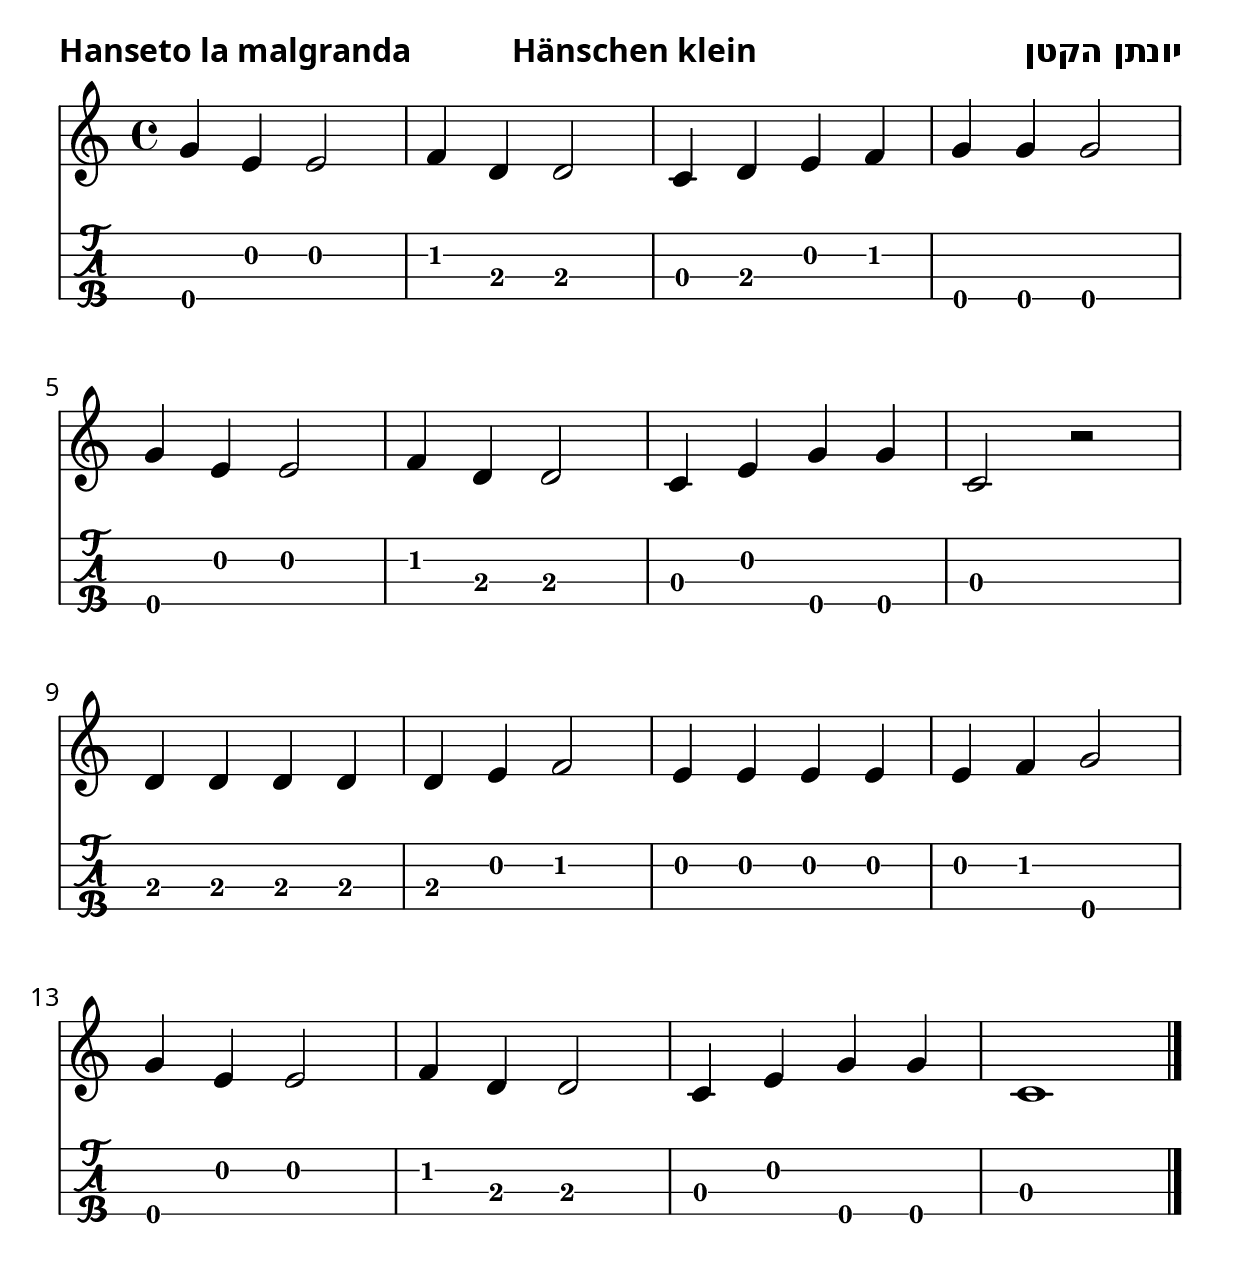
\include "../ĉiea.ly"

\header {
  titolo-xx     = "Hänschen klein"
  titolo-he     = "יונתן הקטן"
  titolo-eo     = "Hanseto la malgranda"
  komponisto-xx = ""
  komponisto-he = ""
  komponisto-eo = ""
  ikono         = "🌳"
}

\include "../titolo.ly"

melodio = {
   \key c \major
   \time 4/4
   <g\4>4 <e\2>4 <e\2>2
   <f\2>4 <d\3>4 <d\3>2
   <c\3>4 <d\3>4 <e\2>4 <f\2>4
   <g\4>4 <g\4>4 <g\4>2\break
   <g\4>4 <e\2>4 <e\2>2
   <f\2>4 <d\3>4 <d\3>2
   <c\3>4 <e\2>4 <g\4>4 <g\4>4
   <c\3>2 r2\break
   <d\3>4 <d\3>4 <d\3>4 <d\3>4
   <d\3>4 <e\2>4 <f\2>2
   <e\2>4 <e\2>4 <e\2>4 <e\2>4
   <e\2>4 <f\2>4 <g\4>2\break
   <g\4>4 <e\2>4 <e\2>2
   <f\2>4 <d\3>4 <d\3>2
   <c\3>4 <e\2>4 <g\4>4 <g\4>4
   <c\3>1
   \bar "|."
}

\include "../muziko.ly"
